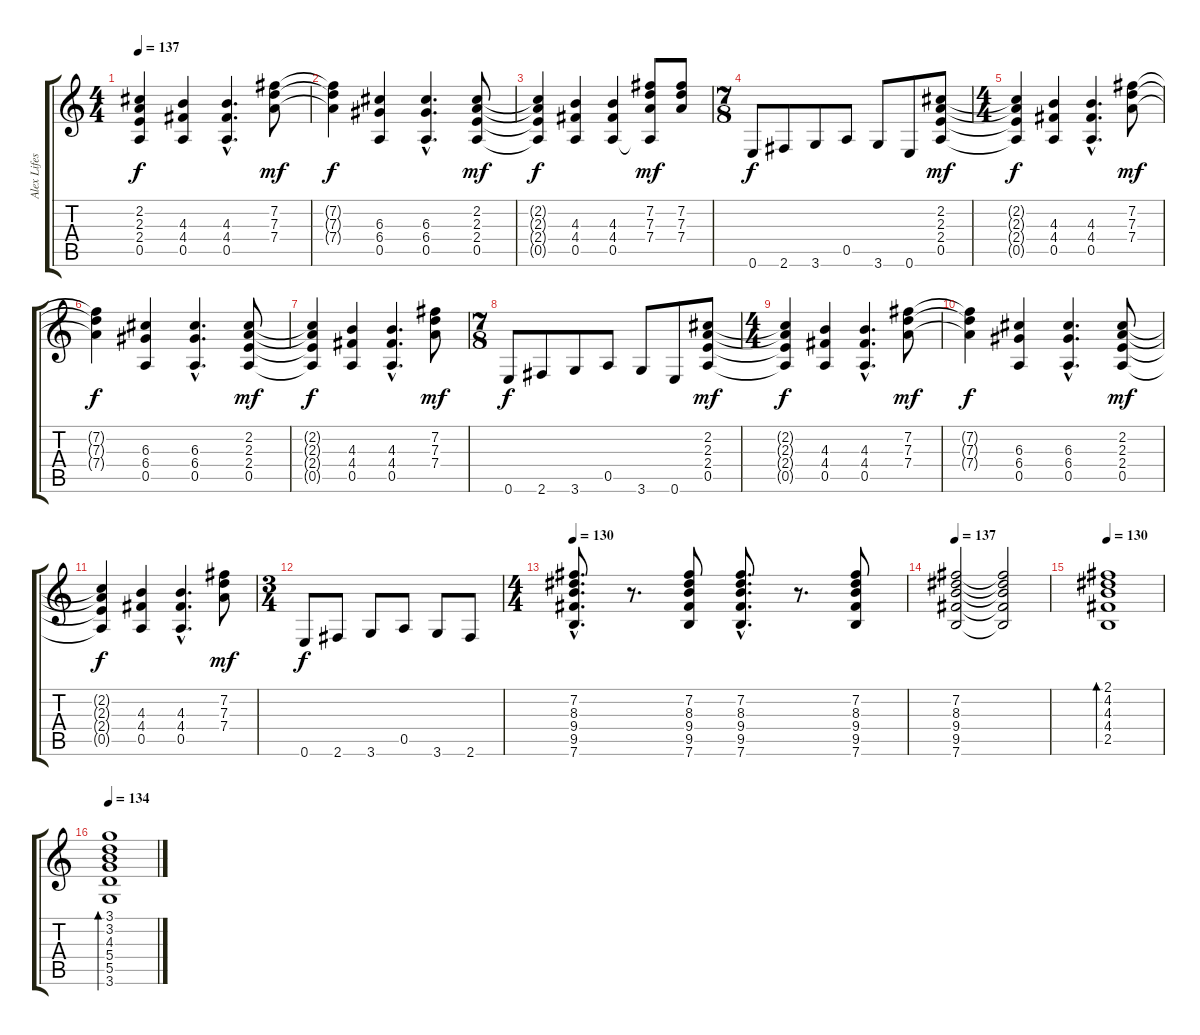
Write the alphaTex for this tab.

\track ("Alex Lifeson, Guitarra" "Alex Lifes") {instrument distortionguitar}
\staff {score tabs}
\tuning (E4 B3 G3 D3 A2 E2) {hide}
\ts (4 4)
\tempo 137
\clef g2
\ks c
(2.2{t} 2.3{t} 2.4{t} 0.5{t}).4{dy f} (4.3 4.4 0.5).4 (4.3{hac} 4.4{hac} 0.5{hac}).4{d} (7.2 7.3 7.4).8{dy mf} |
(7.2{t} 7.3{t} 7.4{t}).4{dy f} (6.3 6.4 0.5).4 (6.3{hac} 6.4{hac} 0.5{hac}).4{d} (2.2 2.3 2.4 0.5).8{dy mf} |
(2.2{t} 2.3{t} 2.4{t} 0.5{t}).4{dy f} (4.3 4.4 0.5).4 (4.3 4.4 0.5).4 (7.2 7.3 7.4 0.5{t}).8{dy mf} (7.2 7.3 7.4).8 |
\ts (7 8)
0.6.8{dy f volume 13} 2.6.8 3.6.8 0.5.8 3.6.8 0.6.8 (2.2 2.3 2.4 0.5).8{dy mf volume 9} |
\ts (4 4)
(2.2{t} 2.3{t} 2.4{t} 0.5{t}).4{dy f} (4.3 4.4 0.5).4 (4.3{hac} 4.4{hac} 0.5{hac}).4{d} (7.2 7.3 7.4).8{dy mf} |
(7.2{t} 7.3{t} 7.4{t}).4{dy f} (6.3 6.4 0.5).4 (6.3{hac} 6.4{hac} 0.5{hac}).4{d} (2.2 2.3 2.4 0.5).8{dy mf} |
(2.2{t} 2.3{t} 2.4{t} 0.5{t}).4{dy f} (4.3 4.4 0.5).4 (4.3{hac} 4.4{hac} 0.5{hac}).4{d} (7.2 7.3 7.4).8{dy mf} |
\ts (7 8)
0.6.8{dy f volume 13} 2.6.8 3.6.8 0.5.8 3.6.8 0.6.8 (2.2 2.3 2.4 0.5).8{dy mf volume 9} |
\ts (4 4)
(2.2{t} 2.3{t} 2.4{t} 0.5{t}).4{dy f} (4.3 4.4 0.5).4 (4.3{hac} 4.4{hac} 0.5{hac}).4{d} (7.2 7.3 7.4).8{dy mf} |
(7.2{t} 7.3{t} 7.4{t}).4{dy f} (6.3 6.4 0.5).4 (6.3{hac} 6.4{hac} 0.5{hac}).4{d} (2.2 2.3 2.4 0.5).8{dy mf} |
(2.2{t} 2.3{t} 2.4{t} 0.5{t}).4{dy f} (4.3 4.4 0.5).4 (4.3{hac} 4.4{hac} 0.5{hac}).4{d} (7.2 7.3 7.4).8{dy mf} |
\ts (3 4)
0.6.8{dy f volume 13} 2.6.8 3.6.8 0.5.8 3.6.8 2.6.8 |
\ts (4 4)
\tempo 130
(7.2{hac} 8.3{hac} 9.4{hac} 9.5{hac} 7.6{hac}).8{d volume 9} r.8{d} (7.2 8.3 9.4 9.5 7.6).8 (7.2{hac} 8.3{hac} 9.4{hac} 9.5{hac} 7.6{hac}).8{d} r.8{d} (7.2 8.3 9.4 9.5 7.6).8 |
\tempo 137
(7.2 8.3 9.4 9.5 7.6).2 (7.2{t} 8.3{t} 9.4{t} 9.5{t} 7.6{t}).2{volume 0} |
\tempo 130
(2.1 4.2 4.3 4.4 2.5).1{bd 240 volume 9} |
\tempo 134
(3.1 3.2 4.3 5.4 5.5 3.6).1{bd 240 volume 9}
